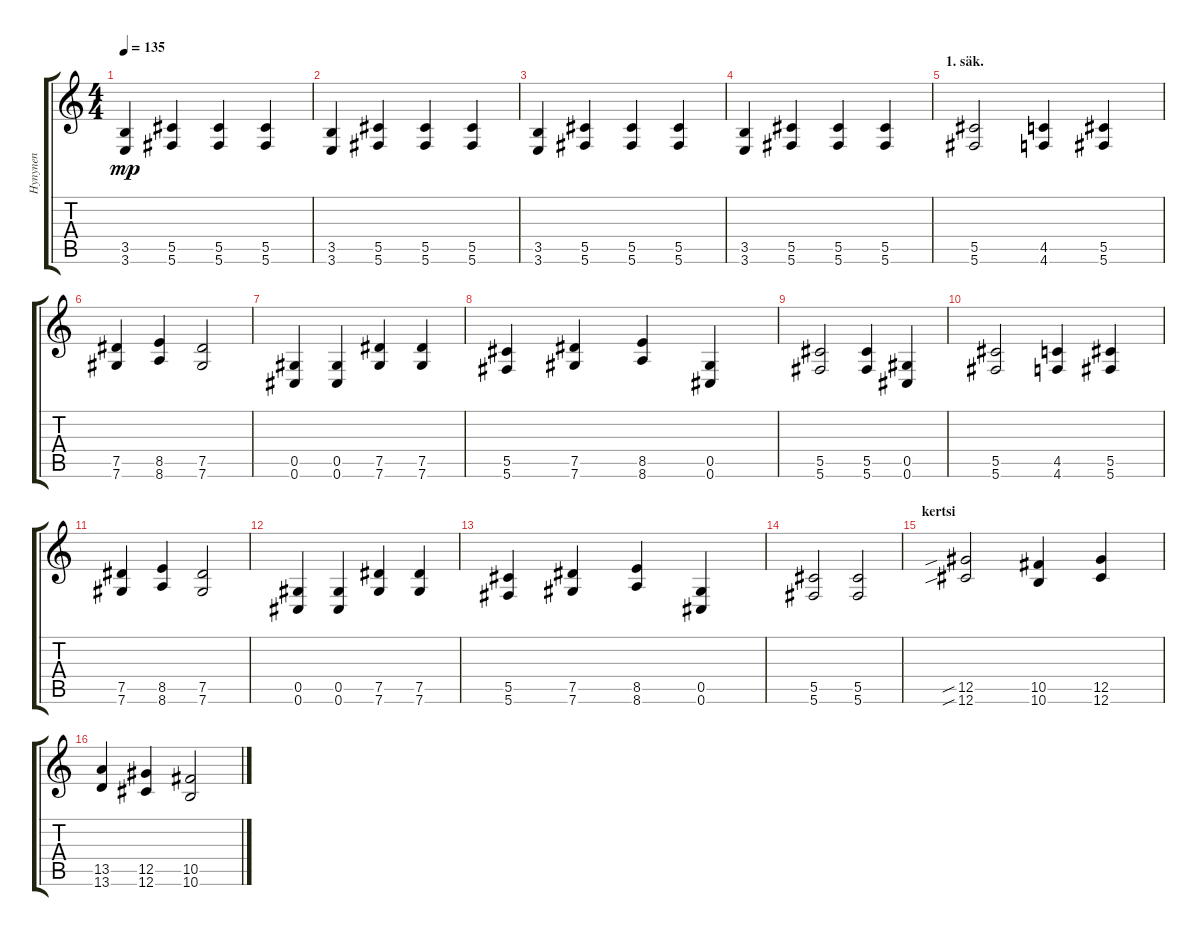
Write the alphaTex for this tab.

\track ("Hynynen" "Hynynen") {instrument distortionguitar}
\staff {score tabs}
\tuning (Eb4 Bb3 Gb3 Db3 Ab2 Db2) {hide}
\ts (4 4)
\tempo 135
\clef g2
\ks c
(3.5 3.6).4{dy mp} (5.5 5.6).4 (5.5 5.6).4 (5.5 5.6).4 |
(3.5 3.6).4 (5.5 5.6).4 (5.5 5.6).4 (5.5 5.6).4 |
(3.5 3.6).4 (5.5 5.6).4 (5.5 5.6).4 (5.5 5.6).4 |
(3.5 3.6).4 (5.5 5.6).4 (5.5 5.6).4 (5.5 5.6).4 |
\section ("" "1. säk.")
(5.5 5.6).2 (4.5 4.6).4 (5.5 5.6).4 |
(7.5 7.6).4 (8.5 8.6).4 (7.5 7.6).2 |
(0.5 0.6).4 (0.5 0.6).4 (7.5 7.6).4 (7.5 7.6).4 |
(5.5 5.6).4 (7.5 7.6).4 (8.5 8.6).4 (0.5 0.6).4 |
(5.5 5.6).2 (5.5 5.6).4 (0.5 0.6).4 |
(5.5 5.6).2 (4.5 4.6).4 (5.5 5.6).4 |
(7.5 7.6).4 (8.5 8.6).4 (7.5 7.6).2 |
(0.5 0.6).4 (0.5 0.6).4 (7.5 7.6).4 (7.5 7.6).4 |
(5.5 5.6).4 (7.5 7.6).4 (8.5 8.6).4 (0.5 0.6).4 |
(5.5 5.6).2 (5.5 5.6).2 |
\section ("" "kertsi")
(12.5{sib} 12.6{sib}).2 (10.5 10.6).4 (12.5 12.6).4 |
(13.5 13.6).4 (12.5 12.6).4 (10.5 10.6).2
